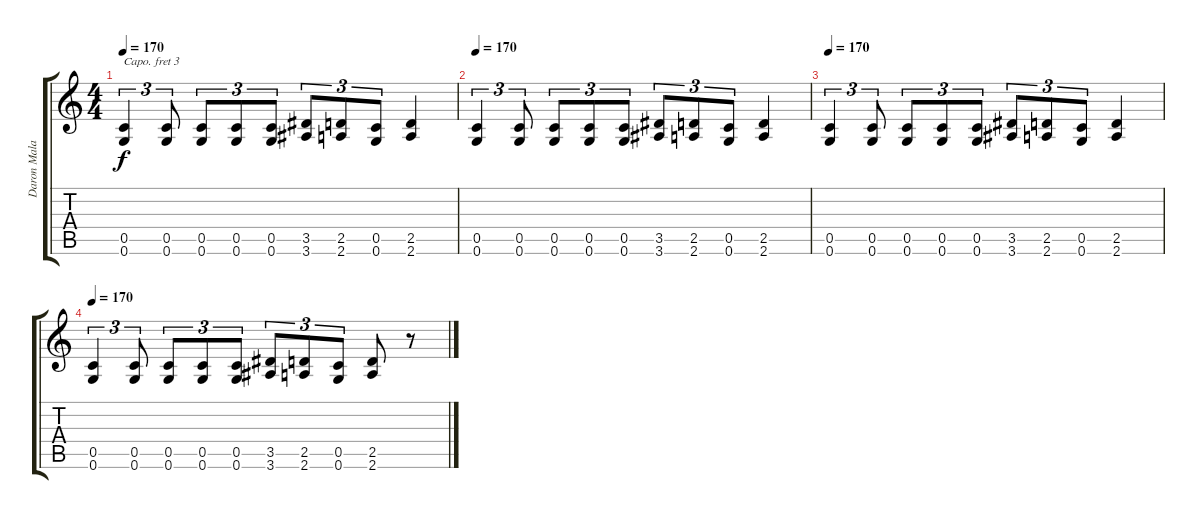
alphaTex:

\track ("Daron Malakian (disto)" "Daron Mala") {instrument overdrivenguitar}
\staff {score tabs}
\capo 3
\tuning (E4 B3 G3 D3 A2 E2) {hide}
\ts (4 4)
\tempo 170
\clef g2
\ks c
(0.5 0.6).4{tu (3 2) dy f} (0.5 0.6).8{tu (3 2)} (0.5 0.6).8{tu (3 2)} (0.5 0.6).8{tu (3 2)} (0.5 0.6).8{tu (3 2)} (3.5 3.6).8{tu (3 2)} (2.5 2.6).8{tu (3 2)} (0.5 0.6).8{tu (3 2)} (2.5 2.6).4 |
\tempo 170
(0.5 0.6).4{tu (3 2)} (0.5 0.6).8{tu (3 2)} (0.5 0.6).8{tu (3 2)} (0.5 0.6).8{tu (3 2)} (0.5 0.6).8{tu (3 2)} (3.5 3.6).8{tu (3 2)} (2.5 2.6).8{tu (3 2)} (0.5 0.6).8{tu (3 2)} (2.5 2.6).4 |
\tempo 170
(0.5 0.6).4{tu (3 2)} (0.5 0.6).8{tu (3 2)} (0.5 0.6).8{tu (3 2)} (0.5 0.6).8{tu (3 2)} (0.5 0.6).8{tu (3 2)} (3.5 3.6).8{tu (3 2)} (2.5 2.6).8{tu (3 2)} (0.5 0.6).8{tu (3 2)} (2.5 2.6).4 |
\tempo 170
(0.5 0.6).4{tu (3 2)} (0.5 0.6).8{tu (3 2)} (0.5 0.6).8{tu (3 2)} (0.5 0.6).8{tu (3 2)} (0.5 0.6).8{tu (3 2)} (3.5 3.6).8{tu (3 2)} (2.5 2.6).8{tu (3 2)} (0.5 0.6).8{tu (3 2)} (2.5 2.6).8 r.8
